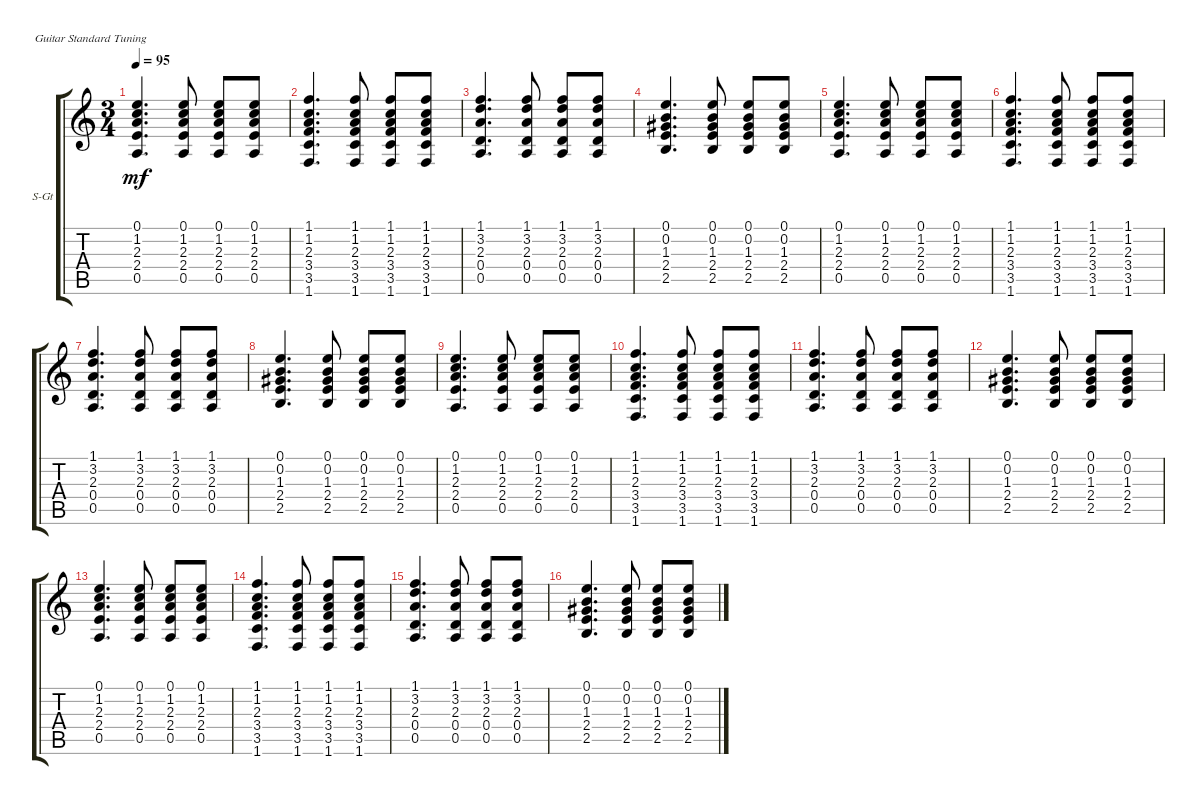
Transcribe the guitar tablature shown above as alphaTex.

\defaultSystemsLayout 4
\bracketExtendMode groupsimilarinstruments
\firstSystemTrackNameOrientation horizontal
\otherSystemsTrackNameOrientation horizontal
\track ("Steel Guitar" "S-Gt") {instrument acousticguitarsteel}
\staff {score tabs}
\tuning (E4 B3 G3 D3 A2 E2)
\ts (3 4)
\tempo 95
\clef g2
\ks c
(0.5 2.4 2.3 1.2 0.1).4{d lyrics (0 "") lyrics (1 "") lyrics (2 "") lyrics (3 "") lyrics (4 "") dy mf} (0.5 2.4 2.3 1.2 0.1).8 (0.5 2.4 2.3 1.2 0.1).8 (0.5 2.4 2.3 1.2 0.1).8 |
(1.6 3.5 3.4 2.3 1.2 1.1).4{d lyrics (0 "") lyrics (1 "") lyrics (2 "") lyrics (3 "") lyrics (4 "")} (1.6 3.5 3.4 2.3 1.2 1.1).8 (1.6 3.5 3.4 2.3 1.2 1.1).8 (1.6 3.5 3.4 2.3 1.2 1.1).8 |
(0.4 2.3 3.2 1.1 0.5).4{d lyrics (0 "") lyrics (1 "") lyrics (2 "") lyrics (3 "") lyrics (4 "")} (0.4 2.3 3.2 1.1 0.5).8 (0.4 2.3 3.2 1.1 0.5).8 (0.4 2.3 3.2 1.1 0.5).8 |
(2.4 1.3 0.2 2.5 0.1).4{d lyrics (0 "") lyrics (1 "") lyrics (2 "") lyrics (3 "") lyrics (4 "")} (2.4 1.3 0.2 2.5 0.1).8 (2.4 1.3 0.2 2.5 0.1).8 (2.4 1.3 0.2 2.5 0.1).8 |
(0.5 2.4 2.3 1.2 0.1).4{d lyrics (0 "") lyrics (1 "") lyrics (2 "") lyrics (3 "") lyrics (4 "")} (0.5 2.4 2.3 1.2 0.1).8 (0.5 2.4 2.3 1.2 0.1).8 (0.5 2.4 2.3 1.2 0.1).8 |
(1.6 3.5 3.4 2.3 1.2 1.1).4{d lyrics (0 "") lyrics (1 "") lyrics (2 "") lyrics (3 "") lyrics (4 "")} (1.6 3.5 3.4 2.3 1.2 1.1).8 (1.6 3.5 3.4 2.3 1.2 1.1).8 (1.6 3.5 3.4 2.3 1.2 1.1).8 |
(0.4 2.3 3.2 1.1 0.5).4{d lyrics (0 "") lyrics (1 "") lyrics (2 "") lyrics (3 "") lyrics (4 "")} (0.4 2.3 3.2 1.1 0.5).8 (0.4 2.3 3.2 1.1 0.5).8 (0.4 2.3 3.2 1.1 0.5).8 |
(2.4 1.3 0.2 2.5 0.1).4{d} (2.4 1.3 0.2 2.5 0.1).8 (2.4 1.3 0.2 2.5 0.1).8 (2.4 1.3 0.2 2.5 0.1).8 |
(0.5 2.4 2.3 1.2 0.1).4{d lyrics (0 "") lyrics (1 "") lyrics (2 "") lyrics (3 "") lyrics (4 "")} (0.5 2.4 2.3 1.2 0.1).8 (0.5 2.4 2.3 1.2 0.1).8 (0.5 2.4 2.3 1.2 0.1).8 |
(1.6 3.5 3.4 2.3 1.2 1.1).4{d lyrics (0 "") lyrics (1 "") lyrics (2 "") lyrics (3 "") lyrics (4 "")} (1.6 3.5 3.4 2.3 1.2 1.1).8 (1.6 3.5 3.4 2.3 1.2 1.1).8 (1.6 3.5 3.4 2.3 1.2 1.1).8 |
(0.4 2.3 3.2 1.1 0.5).4{d lyrics (0 "") lyrics (1 "") lyrics (2 "") lyrics (3 "") lyrics (4 "")} (0.4 2.3 3.2 1.1 0.5).8 (0.4 2.3 3.2 1.1 0.5).8 (0.4 2.3 3.2 1.1 0.5).8 |
(2.4 1.3 0.2 2.5 0.1).4{d lyrics (0 "") lyrics (1 "") lyrics (2 "") lyrics (3 "") lyrics (4 "")} (2.4 1.3 0.2 2.5 0.1).8 (2.4 1.3 0.2 2.5 0.1).8 (2.4 1.3 0.2 2.5 0.1).8 |
(0.5 2.4 2.3 1.2 0.1).4{d lyrics (0 "") lyrics (1 "") lyrics (2 "") lyrics (3 "") lyrics (4 "")} (0.5 2.4 2.3 1.2 0.1).8 (0.5 2.4 2.3 1.2 0.1).8 (0.5 2.4 2.3 1.2 0.1).8 |
(1.6 3.5 3.4 2.3 1.2 1.1).4{d lyrics (0 "") lyrics (1 "") lyrics (2 "") lyrics (3 "") lyrics (4 "")} (1.6 3.5 3.4 2.3 1.2 1.1).8 (1.6 3.5 3.4 2.3 1.2 1.1).8 (1.6 3.5 3.4 2.3 1.2 1.1).8 |
(0.4 2.3 3.2 1.1 0.5).4{d lyrics (0 "") lyrics (1 "") lyrics (2 "") lyrics (3 "") lyrics (4 "")} (0.4 2.3 3.2 1.1 0.5).8 (0.4 2.3 3.2 1.1 0.5).8 (0.4 2.3 3.2 1.1 0.5).8 |
(2.4 1.3 0.2 2.5 0.1).4{d lyrics (0 "") lyrics (1 "") lyrics (2 "") lyrics (3 "") lyrics (4 "")} (2.4 1.3 0.2 2.5 0.1).8 (2.4 1.3 0.2 2.5 0.1).8 (2.4 1.3 0.2 2.5 0.1).8
